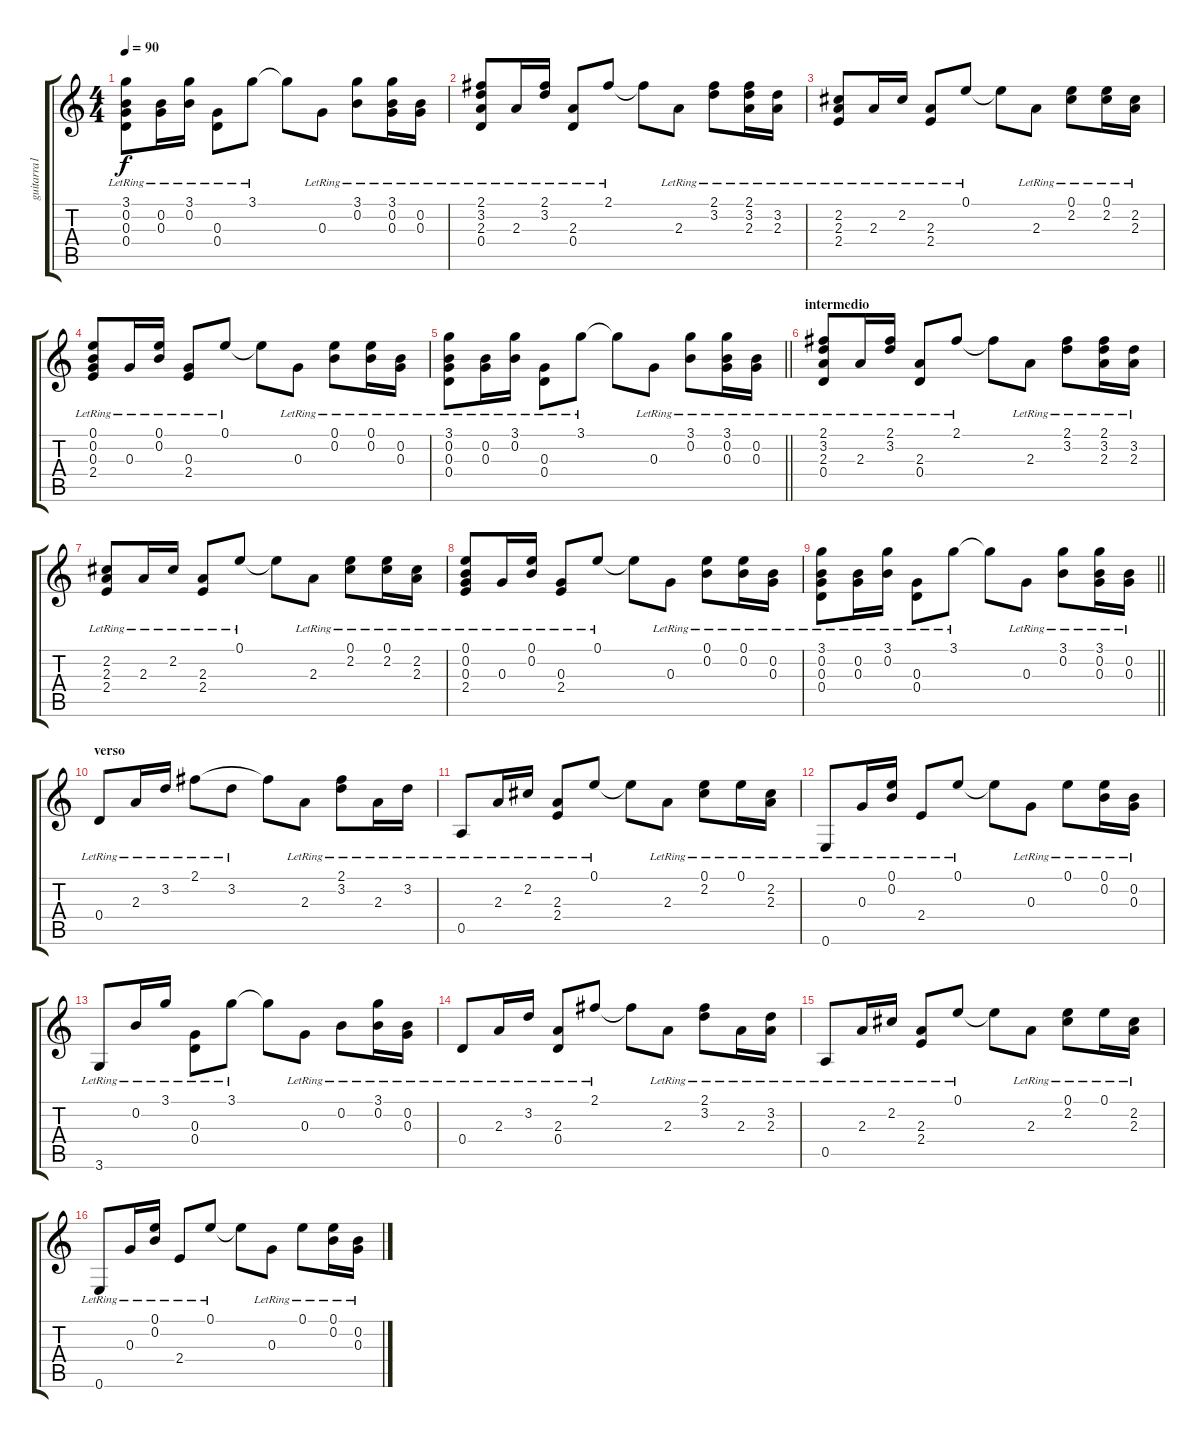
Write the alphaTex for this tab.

\track ("guitarra1" "guitarra1") {instrument acousticguitarsteel}
\staff {score tabs}
\tuning (E4 B3 G3 D3 A2 E2) {hide}
\ts (4 4)
\tempo 90
\clef g2
\ks c
(3.1{lr} 0.2{lr} 0.3{lr} 0.4{lr}).8{dy f volume 9 instrument acousticguitarsteel} (0.2{lr} 0.3{lr}).16 (3.1{lr} 0.2{lr}).16 (0.3{lr} 0.4{lr}).8 3.1{lr}.8 3.1{t}.8 0.3{lr}.8 (3.1{lr} 0.2{lr}).8 (3.1{lr} 0.2{lr} 0.3{lr}).16 (0.2{lr} 0.3{lr}).16 |
(2.1{lr} 3.2{lr} 2.3{lr} 0.4{lr}).8{volume 9 instrument acousticguitarsteel} 2.3{lr}.16 (2.1{lr} 3.2{lr}).16 (2.3{lr} 0.4{lr}).8 2.1{lr}.8 2.1{t}.8 2.3{lr}.8 (2.1{lr} 3.2{lr}).8 (2.1{lr} 3.2{lr} 2.3{lr}).16 (3.2{lr} 2.3{lr}).16 |
(2.2{lr} 2.3{lr} 2.4{lr}).8{volume 9 instrument acousticguitarsteel} 2.3{lr}.16 2.2{lr}.16 (2.3{lr} 2.4{lr}).8 0.1{lr}.8 0.1{t}.8 2.3{lr}.8 (0.1{lr} 2.2{lr}).8 (0.1{lr} 2.2{lr}).16 (2.2{lr} 2.3{lr}).16 |
(0.1{lr} 0.2{lr} 0.3{lr} 2.4{lr}).8{volume 9 instrument acousticguitarsteel} 0.3{lr}.16 (0.1{lr} 0.2{lr}).16 (0.3{lr} 2.4{lr}).8 0.1{lr}.8 0.1{t}.8 0.3{lr}.8 (0.1{lr} 0.2{lr}).8 (0.1{lr} 0.2{lr}).16 (0.2{lr} 0.3{lr}).16 |
\barLineRight lightlight
(3.1{lr} 0.2{lr} 0.3{lr} 0.4{lr}).8{volume 9 instrument acousticguitarsteel} (0.2{lr} 0.3{lr}).16 (3.1{lr} 0.2{lr}).16 (0.3{lr} 0.4{lr}).8 3.1{lr}.8 3.1{t}.8 0.3{lr}.8 (3.1{lr} 0.2{lr}).8 (3.1{lr} 0.2{lr} 0.3{lr}).16 (0.2{lr} 0.3{lr}).16 |
\section ("" "intermedio")
(2.1{lr} 3.2{lr} 2.3{lr} 0.4{lr}).8{volume 9 instrument acousticguitarsteel} 2.3{lr}.16 (2.1{lr} 3.2{lr}).16 (2.3{lr} 0.4{lr}).8 2.1{lr}.8 2.1{t}.8 2.3{lr}.8 (2.1{lr} 3.2{lr}).8 (2.1{lr} 3.2{lr} 2.3{lr}).16 (3.2{lr} 2.3{lr}).16 |
(2.2{lr} 2.3{lr} 2.4{lr}).8{volume 9 instrument acousticguitarsteel} 2.3{lr}.16 2.2{lr}.16 (2.3{lr} 2.4{lr}).8 0.1{lr}.8 0.1{t}.8 2.3{lr}.8 (0.1{lr} 2.2{lr}).8 (0.1{lr} 2.2{lr}).16 (2.2{lr} 2.3{lr}).16 |
(0.1{lr} 0.2{lr} 0.3{lr} 2.4{lr}).8{volume 9 instrument acousticguitarsteel} 0.3{lr}.16 (0.1{lr} 0.2{lr}).16 (0.3{lr} 2.4{lr}).8 0.1{lr}.8 0.1{t}.8 0.3{lr}.8 (0.1{lr} 0.2{lr}).8 (0.1{lr} 0.2{lr}).16 (0.2{lr} 0.3{lr}).16 |
\barLineRight lightlight
(3.1{lr} 0.2{lr} 0.3{lr} 0.4{lr}).8{volume 9 instrument acousticguitarsteel} (0.2{lr} 0.3{lr}).16 (3.1{lr} 0.2{lr}).16 (0.3{lr} 0.4{lr}).8 3.1{lr}.8 3.1{t}.8 0.3{lr}.8 (3.1{lr} 0.2{lr}).8 (3.1{lr} 0.2{lr} 0.3{lr}).16 (0.2{lr} 0.3{lr}).16 |
\section ("" "verso")
0.4{lr}.8{volume 9 instrument acousticguitarsteel} 2.3{lr}.16 3.2{lr}.16 2.1{lr}.8 3.2{lr}.8 2.1{t}.8 2.3{lr}.8 (2.1{lr} 3.2{lr}).8 2.3{lr}.16 3.2{lr}.16 |
0.5{lr}.8{volume 9 instrument acousticguitarsteel} 2.3{lr}.16 2.2{lr}.16 (2.3{lr} 2.4{lr}).8 0.1{lr}.8 0.1{t}.8 2.3{lr}.8 (0.1{lr} 2.2{lr}).8 0.1{lr}.16 (2.2{lr} 2.3{lr}).16 |
0.6{lr}.8{volume 9 instrument acousticguitarsteel} 0.3{lr}.16 (0.1{lr} 0.2{lr}).16 2.4{lr}.8 0.1{lr}.8 0.1{t}.8 0.3{lr}.8 0.1{lr}.8 (0.1{lr} 0.2{lr}).16 (0.2{lr} 0.3{lr}).16 |
3.6{lr}.8{volume 9 instrument acousticguitarsteel} 0.2{lr}.16 3.1{lr}.16 (0.3{lr} 0.4{lr}).8 3.1{lr}.8 3.1{t}.8 0.3{lr}.8 0.2{lr}.8 (3.1{lr} 0.2{lr}).16 (0.2{lr} 0.3{lr}).16 |
0.4{lr}.8{volume 9 instrument acousticguitarsteel} 2.3{lr}.16 3.2{lr}.16 (2.3{lr} 0.4{lr}).8 2.1{lr}.8 2.1{t}.8 2.3{lr}.8 (2.1{lr} 3.2{lr}).8 2.3{lr}.16 (3.2{lr} 2.3{lr}).16 |
0.5{lr}.8{volume 9 instrument acousticguitarsteel} 2.3{lr}.16 2.2{lr}.16 (2.3{lr} 2.4{lr}).8 0.1{lr}.8 0.1{t}.8 2.3{lr}.8 (0.1{lr} 2.2{lr}).8 0.1{lr}.16 (2.2{lr} 2.3{lr}).16 |
0.6{lr}.8{volume 9 instrument acousticguitarsteel} 0.3{lr}.16 (0.1{lr} 0.2{lr}).16 2.4{lr}.8 0.1{lr}.8 0.1{t}.8 0.3{lr}.8 0.1{lr}.8 (0.1{lr} 0.2{lr}).16 (0.2{lr} 0.3{lr}).16
